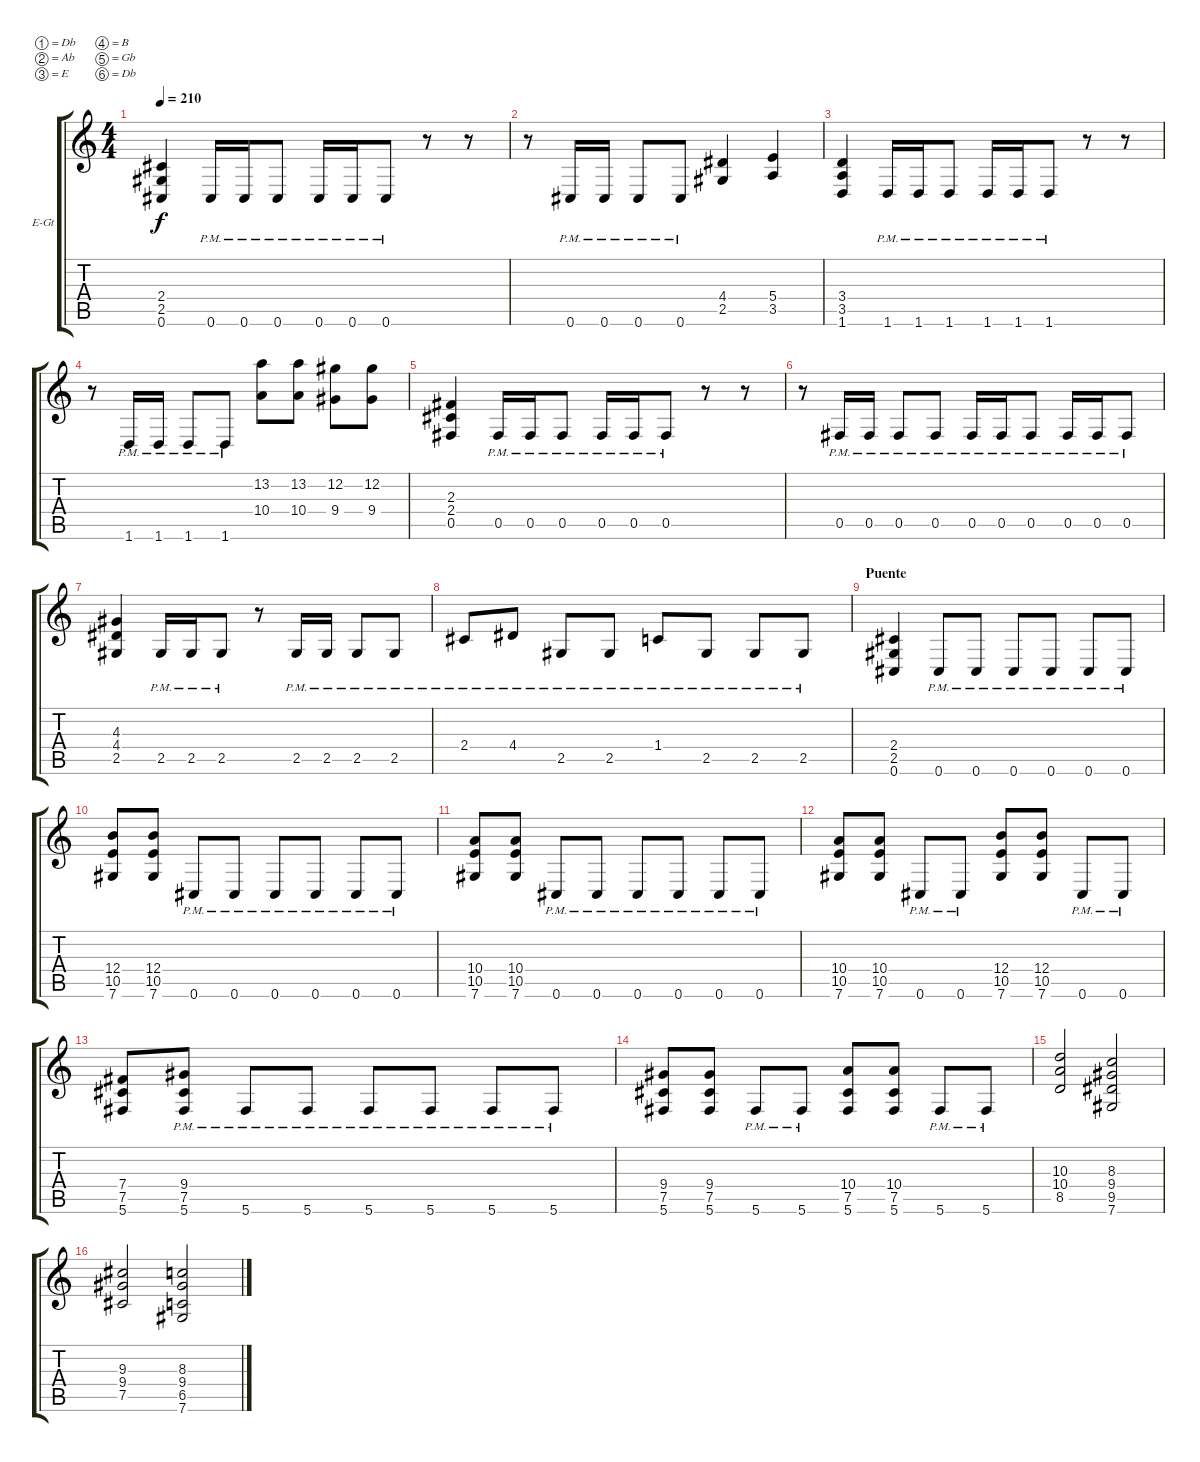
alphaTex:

\bracketExtendMode groupsimilarinstruments
\firstSystemTrackNameOrientation horizontal
\otherSystemsTrackNameOrientation horizontal
\track ("Rithym 1" "E-Gt") {instrument distortionguitar}
\staff {score tabs}
\tuning (Db4 Ab3 E3 B2 Gb2 Db2)
\ts (4 4)
\tempo 210
\clef g2
\ks c
(2.4 2.5 0.6).4{dy f} 0.6{pm}.16 0.6{pm}.16 0.6{pm}.8 0.6{pm}.16 0.6{pm}.16 0.6{pm}.8 r.8 r.8 |
r.8 0.6{pm}.16 0.6{pm}.16 0.6{pm}.8 0.6{pm}.8 (4.4 2.5).4 (5.4 3.5).4 |
(3.4 3.5 1.6).4 1.6{pm}.16 1.6{pm}.16 1.6{pm}.8 1.6{pm}.16 1.6{pm}.16 1.6{pm}.8 r.8 r.8 |
r.8 1.6{pm}.16 1.6{pm}.16 1.6{pm}.8 1.6{pm}.8 (13.2 10.4).8 (13.2 10.4).8 (12.2 9.4).8 (12.2 9.4).8 |
(2.3 2.4 0.5).4 0.5{pm}.16 0.5{pm}.16 0.5{pm}.8 0.5{pm}.16 0.5{pm}.16 0.5{pm}.8 r.8 r.8 |
r.8 0.5{pm}.16 0.5{pm}.16 0.5{pm}.8 0.5{pm}.8 0.5{pm}.16 0.5{pm}.16 0.5{pm}.8 0.5{pm}.16 0.5{pm}.16 0.5{pm}.8 |
(4.3 4.4 2.5).4 2.5{pm}.16 2.5{pm}.16 2.5{pm}.8 r.8 2.5{pm}.16 2.5{pm}.16 2.5{pm}.8 2.5{pm}.8 |
2.4{pm}.8 4.4{pm}.8 2.5{pm}.8 2.5{pm}.8 1.4{pm}.8 2.5{pm}.8 2.5{pm}.8 2.5{pm}.8 |
\section ("" "Puente")
(2.4 2.5 0.6).4 0.6{pm}.8 0.6{pm}.8 0.6{pm}.8 0.6{pm}.8 0.6{pm}.8 0.6{pm}.8 |
(12.4 10.5 7.6).8 (12.4 10.5 7.6).8 0.6{pm}.8 0.6{pm}.8 0.6{pm}.8 0.6{pm}.8 0.6{pm}.8 0.6{pm}.8 |
(10.4 10.5 7.6).8 (10.4 10.5 7.6).8 0.6{pm}.8 0.6{pm}.8 0.6{pm}.8 0.6{pm}.8 0.6{pm}.8 0.6{pm}.8 |
(10.4 10.5 7.6).8 (10.4 10.5 7.6).8 0.6{pm}.8 0.6{pm}.8 (12.4 10.5 7.6).8 (12.4 10.5 7.6).8 0.6{pm}.8 0.6{pm}.8 |
(7.4 7.5 5.6).8 (9.4 7.5 5.6{pm}).8 5.6{pm}.8 5.6{pm}.8 5.6{pm}.8 5.6{pm}.8 5.6{pm}.8 5.6{pm}.8 |
(9.4 7.5 5.6).8 (9.4 7.5 5.6).8 5.6{pm}.8 5.6{pm}.8 (10.4 7.5 5.6).8 (10.4 7.5 5.6).8 5.6{pm}.8 5.6{pm}.8 |
(10.3 10.4 8.5).2 (8.3 9.4 9.5 7.6).2 |
(9.3 9.4 7.5).2 (8.3 9.4 6.5 7.6).2
